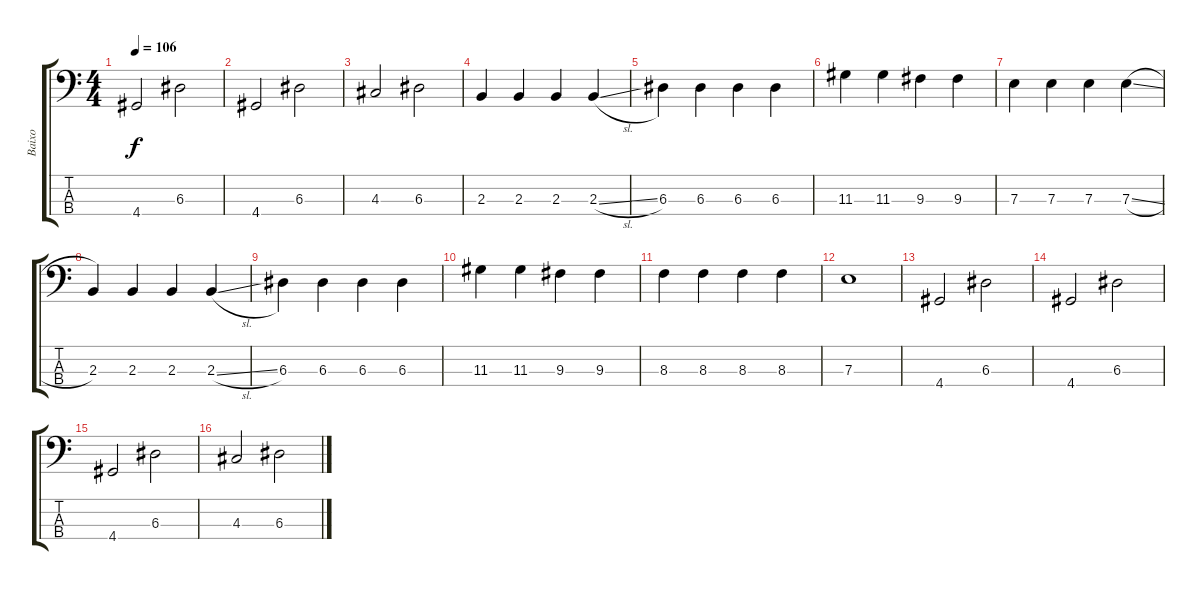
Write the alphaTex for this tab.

\track ("Baixo" "Baixo") {instrument electricbassfinger}
\staff {score tabs}
\tuning (G2 D2 A1 E1) {hide}
\ts (4 4)
\tempo 106
\clef f4
\ks c
4.4.2{dy f} 6.3.2 |
4.4.2 6.3.2 |
4.3.2 6.3.2 |
2.3.4 2.3.4 2.3.4 2.3{sl}.4 |
6.3.4 6.3.4 6.3.4 6.3.4 |
11.3.4 11.3.4 9.3.4 9.3.4 |
7.3.4 7.3.4 7.3.4 7.3{sl}.4 |
2.3.4 2.3.4 2.3.4 2.3{sl}.4 |
6.3.4 6.3.4 6.3.4 6.3.4 |
11.3.4 11.3.4 9.3.4 9.3.4 |
8.3.4 8.3.4 8.3.4 8.3.4 |
7.3.1 |
4.4.2 6.3.2 |
4.4.2 6.3.2 |
4.4.2 6.3.2 |
4.3.2 6.3.2
